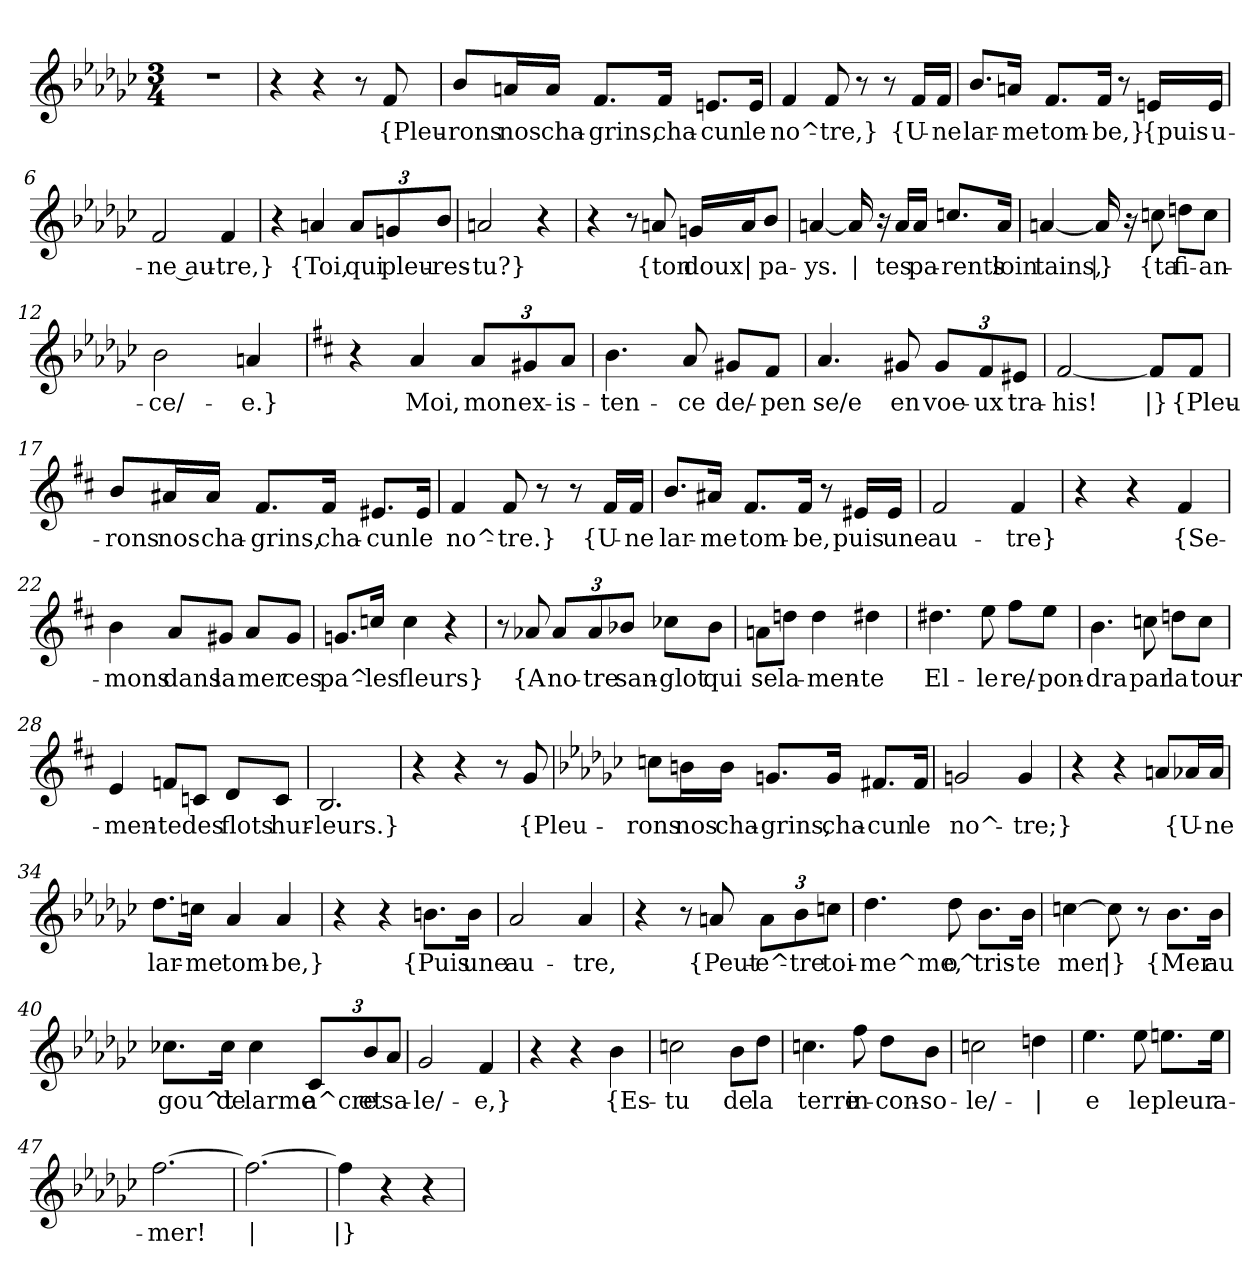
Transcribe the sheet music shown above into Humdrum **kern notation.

**kern	**text
*part1	*part1
*staff1	*staff1
*clefG2	*
*k[b-e-a-d-g-c-]	*
*M3/4	*
=1	=1
2.r	.
=2	=2
4r	.
4r	.
8r	.
!	!LO:LY:b
8f/	{Pleu-
=3	=3
!	!LO:LY:b
8b-/L	-rons
!	!LO:LY:b
16an/L	nos
!	!LO:LY:b
16a/JJ	cha-
!	!LO:LY:b
8.f/L	-grins,
!	!LO:LY:b
16f/Jk	cha-
!	!LO:LY:b
8.en/L	-cun
!	!LO:LY:b
16e/Jk	le
=4	=4
!	!LO:LY:b
4f/	no^-
!	!LO:LY:b
8f/	-tre,}
8r	.
8r	.
!	!LO:LY:b
16f/LL	{U-
!	!LO:LY:b
16f/JJ	-ne
!!LO:LB:g=z
=5	=5
!	!LO:LY:b
8.b-/L	lar-
!	!LO:LY:b
16an/Jk	-me
!	!LO:LY:b
8.f/L	tom-
!	!LO:LY:b
16f/Jk	-be,}
8r	.
!	!LO:LY:b
16en/LL	{puis
!	!LO:LY:b
16e/JJ	u-
=6	=6
!	!LO:LY:b
2f/	ne au-
!	!LO:LY:b
4f/	-tre,}
=7	=7
4r	.
!	!LO:LY:b
4an/	{Toi,
*Xbrackettup	*
!	!LO:LY:b
12a/L	qui
!	!LO:LY:b
12gn/	pleu-
!	!LO:LY:b
12b-/J	-res-
=8	=8
!	!LO:LY:b
2an/	-tu?}
4r	.
=9	=9
4r	.
8r	.
!	!LO:LY:b
8an/	{ton
!	!LO:LY:b
16gn/LL	doux
!	!LO:LY:b
16a/J	|
!	!LO:LY:b
8b-/J	pa-
!!LO:LB:g=z
=10	=10
!	!LO:LY:b
[4an/	-ys.
!	!LO:LY:b
16a/]	|
16r	.
!	!LO:LY:b
16a/LL	tes
!	!LO:LY:b
16a/JJ	pa-
!	!LO:LY:b
8.ccn/L	-rents
!	!LO:LY:b
16a/Jk	loin
=11	=11
!	!LO:LY:b
[4an/	tains,
!	!LO:LY:b
16a/]	|}
16r	.
!	!LO:LY:b
8ccn\	{ta
!	!LO:LY:b
8ddn\L	fi-
!	!LO:LY:b
8cc\J	-an-
=12	=12
!	!LO:LY:b
2b-\	-ce/-
!	!LO:LY:b
4an/	-e.}
=13	=13
*k[f#c#]	*
4r	.
!	!LO:LY:b
4a/	Moi,
!	!LO:LY:b
12a/L	mon
!	!LO:LY:b
12g#X/	ex-
!	!LO:LY:b
12a/J	-is-
!!LO:LB:g=z
=14	=14
!	!LO:LY:b
4.b\	-ten-
!	!LO:LY:b
8a/	-ce
!	!LO:LY:b
8g#X/L	de/-
!	!LO:LY:b
8f#/J	-pen
=15	=15
!	!LO:LY:b
4.a/	se/e
!	!LO:LY:b
8g#X/	en
!	!LO:LY:b
12g#/L	voe-
!	!LO:LY:b
12f#/	-ux
!	!LO:LY:b
12e#X/J	tra-
=16	=16
!	!LO:LY:b
[2f#/	-his!
!	!LO:LY:b
8f#/L]	|}
!	!LO:LY:b
8f#/J	{Pleu-
=17	=17
!	!LO:LY:b
8b/L	-rons
!	!LO:LY:b
16a#X/L	nos
!	!LO:LY:b
16a#/JJ	cha-
!	!LO:LY:b
8.f#/L	-grins,
!	!LO:LY:b
16f#/Jk	cha-
!	!LO:LY:b
8.e#X/L	-cun
!	!LO:LY:b
16e#/Jk	le
!!LO:LB:g=z
=18	=18
!	!LO:LY:b
4f#/	no^-
!	!LO:LY:b
8f#/	-tre.}
8r	.
8r	.
!	!LO:LY:b
16f#/LL	{U-
!	!LO:LY:b
16f#/JJ	-ne
=19	=19
!	!LO:LY:b
8.b/L	lar-
!	!LO:LY:b
16a#X/Jk	-me
!	!LO:LY:b
8.f#/L	tom-
!	!LO:LY:b
16f#/Jk	-be,
8r	.
!	!LO:LY:b
16e#X/LL	puis
!	!LO:LY:b
16e#/JJ	une
=20	=20
!	!LO:LY:b
2f#/	au-
!	!LO:LY:b
4f#/	-tre}
=21	=21
4r	.
4r	.
!	!LO:LY:b
4f#/	{Se-
=22	=22
!	!LO:LY:b
4b\	-mons
!	!LO:LY:b
8a/L	dans
!	!LO:LY:b
8g#X/J	la
!	!LO:LY:b
8a/L	mer
!	!LO:LY:b
8g#/J	ces
!!LO:LB:g=z
=23	=23
!	!LO:LY:b
8.gn/L	pa^-
!	!LO:LY:b
16ccn/Jk	-les
!	!LO:LY:b
4cc\	fleurs}
4r	.
=24	=24
8r	.
!	!LO:LY:b
8a-X/	{A
!	!LO:LY:b
12a-/L	no-
!	!LO:LY:b
12a-/	-tre
!	!LO:LY:b
12b-X/J	san-
!	!LO:LY:b
8cc-X\L	-glot
!	!LO:LY:b
8b-\J	qui
=25	=25
!	!LO:LY:b
8an\L	se
!	!LO:LY:b
8ddn\J	la-
!	!LO:LY:b
4dd\	-men-
!	!LO:LY:b
4dd#X\	-te
=26	=26
!	!LO:LY:b
4.dd#X\	El-
!	!LO:LY:b
8ee\	-le
!	!LO:LY:b
8ff#\L	-re/-
!	!LO:LY:b
8ee\J	-pon-
=27	=27
!	!LO:LY:b
4.b\	-dra
!	!LO:LY:b
8ccn\	par
!	!LO:LY:b
8ddn\L	la
!	!LO:LY:b
8cc\J	tour-
!!LO:LB:g=z
=28	=28
!	!LO:LY:b
4e/	-men-
!	!LO:LY:b
8fn/L	-te
!	!LO:LY:b
8cn/J	des
!	!LO:LY:b
8d/L	flots
!	!LO:LY:b
8c/J	hur-
=29	=29
!	!LO:LY:b
2.B/	-leurs.}
=30	=30
4r	.
4r	.
8r	.
!	!LO:LY:b
8g/	{Pleu-
=31	=31
*k[b-e-a-d-g-c-]	*
!	!LO:LY:b
8ccn\L	-rons
!	!LO:LY:b
16bn\L	nos
!	!LO:LY:b
16b\JJ	cha-
!	!LO:LY:b
8.gn/L	-grins,
!	!LO:LY:b
16g/Jk	cha-
!	!LO:LY:b
8.f#X/L	-cun
!	!LO:LY:b
16f#/Jk	le
=32	=32
!	!LO:LY:b
2gn/	no^-
!	!LO:LY:b
4g/	-tre;}
!!LO:LB:g=z
=33	=33
4r	.
4r	.
8an/L	.
!	!LO:LY:b
16a-X/L	{U-
!	!LO:LY:b
16a-/JJ	-ne
=34	=34
!	!LO:LY:b
8.dd-\L	lar-
!	!LO:LY:b
16ccn\Jk	-me
!	!LO:LY:b
4a-/	tom-
!	!LO:LY:b
4a-/	-be,}
=35	=35
4r	.
4r	.
!	!LO:LY:b
8.bn\L	{Puis
!	!LO:LY:b
16b\Jk	une
=36	=36
!	!LO:LY:b
2a-/	au-
!	!LO:LY:b
4a-/	-tre,
=37	=37
4r	.
8r	.
!	!LO:LY:b
8an/	{Peut-
!	!LO:LY:b
12a\L	-e^-
!	!LO:LY:b
12b-\	-tre
!	!LO:LY:b
12ccn\J	toi-
!!LO:LB:g=z
=38	=38
!	!LO:LY:b
4.dd-\	-me^me,
!	!LO:LY:b
8dd-\	o^
!	!LO:LY:b
8.b-\L	tris-
!	!LO:LY:b
16b-\Jk	-te
=39	=39
!	!LO:LY:b
[4ccn\	mer
!	!LO:LY:b
8cc\]	|}
8r	.
!	!LO:LY:b
8.b-\L	{Mer
!	!LO:LY:b
16b-\Jk	au
=40	=40
!	!LO:LY:b
8.cc-X\L	gou^t
!	!LO:LY:b
16cc-\Jk	de
!	!LO:LY:b
4cc-\	larme
!	!LO:LY:b
12c-/L	a^cre
!	!LO:LY:b
12b-/	et
!	!LO:LY:b
12a-/J	sa-
=41	=41
!	!LO:LY:b
2g-/	-le/-
!	!LO:LY:b
4f/	-e,}
=42	=42
4r	.
4r	.
!	!LO:LY:b
4b-\	{Es-
=43	=43
!	!LO:LY:b
2ccn\	-tu
!	!LO:LY:b
8b-\L	de
!	!LO:LY:b
8dd-\J	la
!!LO:LB:g=z
=44	=44
!	!LO:LY:b
4.ccn\	terre
!	!LO:LY:b
8ff\	in-
!	!LO:LY:b
8dd-\L	-con-
!	!LO:LY:b
8b-\J	-so-
=45	=45
!	!LO:LY:b
2ccn\	-le/-
!	!LO:LY:b
4ddn\	|
=46	=46
!	!LO:LY:b
4.ee-\	e
!	!LO:LY:b
8ee-\	le
!	!LO:LY:b
8.een\L	pleur
!	!LO:LY:b
16ee\Jk	a-
=47	=47
!	!LO:LY:b
[2.ff\	-mer!
=48	=48
!	!LO:LY:b
2.ff\_	|
=49	=49
!	!LO:LY:b
4ff\]	|}
4r	.
4r	.
=	=
*-	*-
